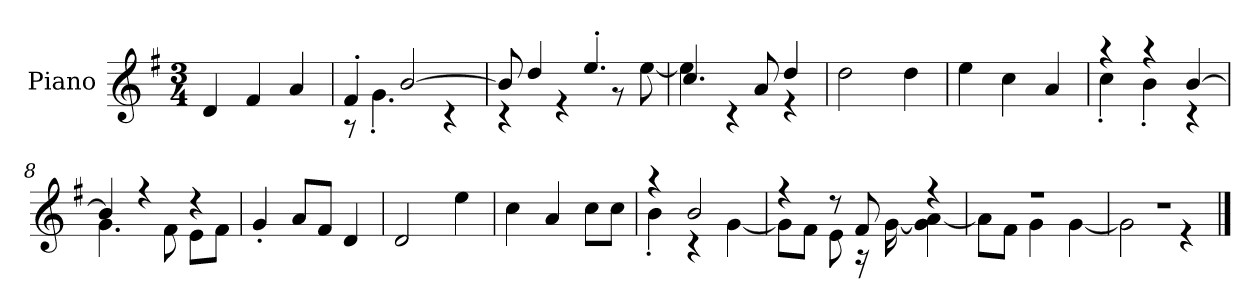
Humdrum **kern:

**kern
*part1
*staff1
*I"Piano
*I'P-no
*clefG2
*k[f#]
*M3/4
*MM174
=1
4d/
4f#/
4a/
=2
*^
4f#'/	8r
.	4.g'\
[2b/	.
.	4r
=3	=3
8b/]	4r
4dd/	.
.	4r
4.ee'/	.
.	8r
.	[8ee\
=4	=4
4.cc/	4ee\]
.	4r
8a/	.
4dd/	4r
*v	*v
=5
2dd\
4dd\
=6
4ee\
4cc\
4a/
=7
*^
4r	4cc'\
4r	4b'\
[4b/	4r
=8	=8
4b/]	4.g\
4r	.
.	8f#\
4r	8e\L
.	8f#\J
*v	*v
!!LO:LB:g=z
=9
4g'/
8a/L
8f#/J
4d/
=10
2d/
4ee\
=11
4cc\
4a/
8cc\L
8cc\J
=12
*^
4r	4b'\
2b/	4r
.	[4g\
=13	=13
4r	8g\L]
.	8f#\J
8r	8e\
8f#/	16r
.	[16g\
4r	4g\] [4a\
=14	=14
2.r	8a\L]
.	8f#\J
.	4g\
.	[4g\
=15	=15
2.r	2g\]
.	4r
*v	*v
==
*-
